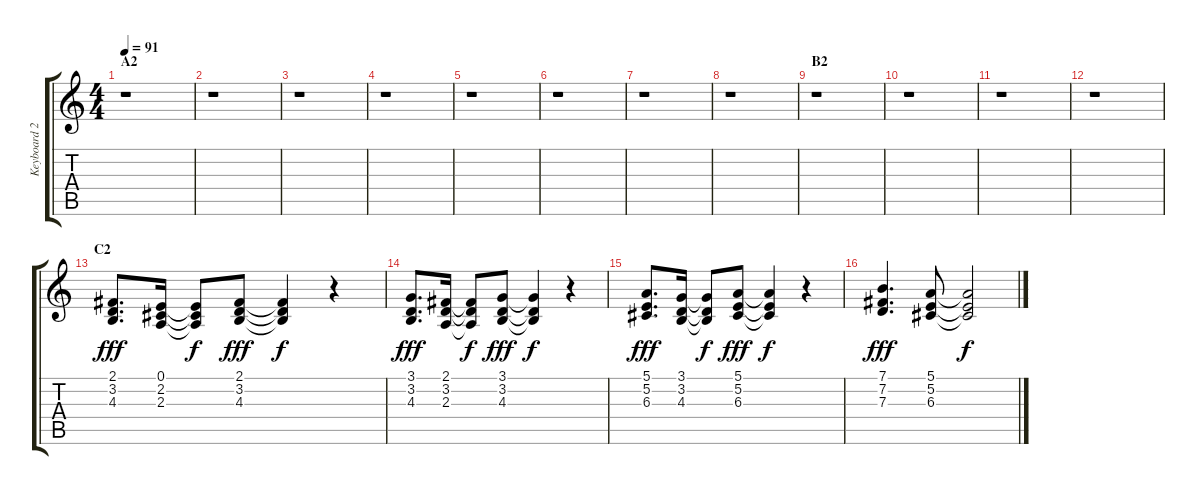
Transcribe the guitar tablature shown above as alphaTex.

\track ("Keyboard 2" "Keyboard 2") {instrument synthbrass1}
\staff {score tabs}
\tuning (E4 B3 G3 D3 A2 E2) {hide}
\ts (4 4)
\section ("" "A2")
\tempo 91
\clef g2
\ks c
r.1{dy f} |
r.1 |
r.1 |
r.1 |
r.1 |
r.1 |
r.1 |
r.1 |
\section ("" "B2")
r.1 |
r.1 |
r.1 |
r.1 |
\section ("" "C2")
(2.1 3.2 4.3).8{d dy fff} (0.1 2.2 2.3).16 (0.1{t} 2.2{t} 2.3{t}).8{dy f} (2.1 3.2 4.3).8{dy fff} (2.1{t} 3.2{t} 4.3{t}).4{dy f} r.4 |
(3.1 3.2 4.3).8{d dy fff} (2.1 3.2 2.3).16 (2.1{t} 3.2{t} 2.3{t}).8{dy f} (3.1 3.2 4.3).8{dy fff} (3.1{t} 3.2{t} 4.3{t}).4{dy f} r.4 |
(5.1 5.2 6.3).8{d dy fff} (3.1 3.2 4.3).16 (3.1{t} 3.2{t} 4.3{t}).8{dy f} (5.1 5.2 6.3).8{dy fff} (5.1{t} 5.2{t} 6.3{t}).4{dy f} r.4 |
(7.1 7.2 7.3).4{d dy fff} (5.1 5.2 6.3).8 (5.1{t} 5.2{t} 6.3{t}).2{dy f}
